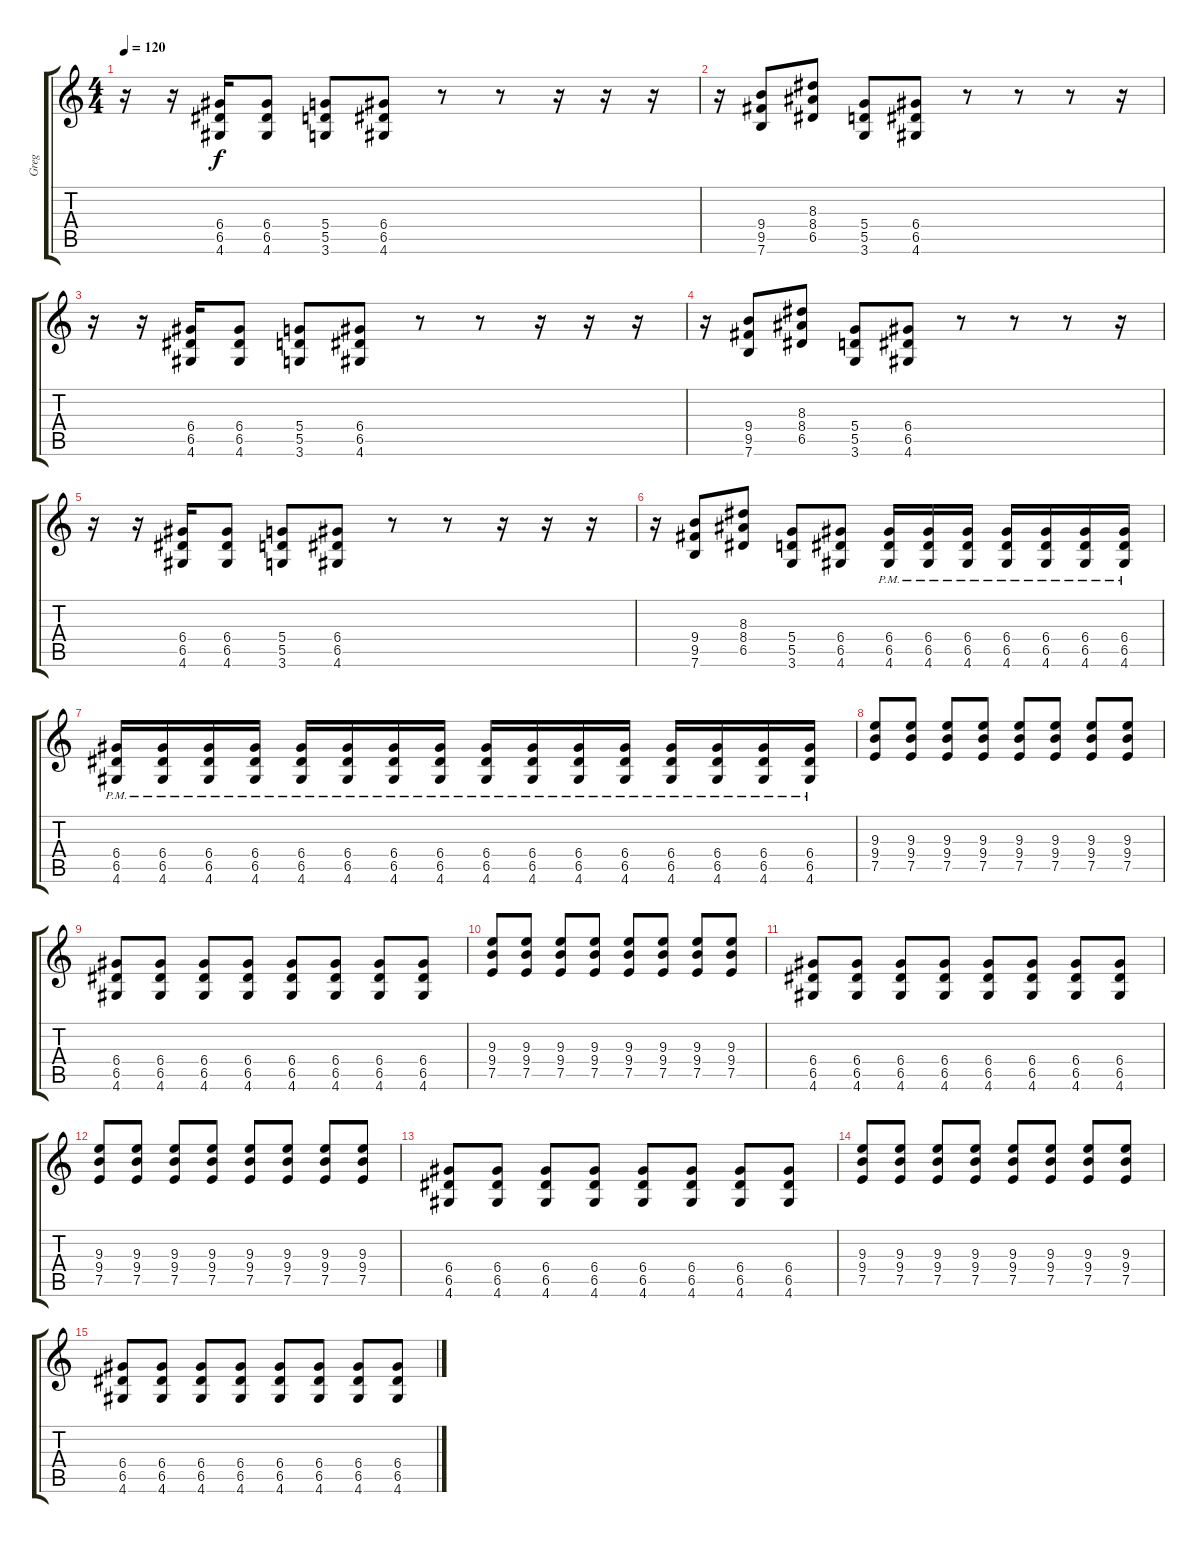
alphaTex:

\track ("Greg" "Greg") {instrument overdrivenguitar}
\staff {score tabs}
\tuning (E4 B3 G3 D3 A2 E2) {hide}
\ts (4 4)
\tempo 120
\clef g2
\ks c
r.16{dy f} r.16 (6.4 6.5 4.6).16 (6.4 6.5 4.6).8 (5.4 5.5 3.6).8 (6.4 6.5 4.6).8 r.8 r.8 r.16 r.16 r.16 |
r.16 (9.4 9.5 7.6).8 (8.3 8.4 6.5).8 (5.4 5.5 3.6).8 (6.4 6.5 4.6).8 r.8 r.8 r.8 r.16 |
r.16 r.16 (6.4 6.5 4.6).16 (6.4 6.5 4.6).8 (5.4 5.5 3.6).8 (6.4 6.5 4.6).8 r.8 r.8 r.16 r.16 r.16 |
r.16 (9.4 9.5 7.6).8 (8.3 8.4 6.5).8 (5.4 5.5 3.6).8 (6.4 6.5 4.6).8 r.8 r.8 r.8 r.16 |
r.16 r.16 (6.4 6.5 4.6).16 (6.4 6.5 4.6).8 (5.4 5.5 3.6).8 (6.4 6.5 4.6).8 r.8 r.8 r.16 r.16 r.16 |
r.16 (9.4 9.5 7.6).8 (8.3 8.4 6.5).8 (5.4 5.5 3.6).8 (6.4 6.5 4.6).8 (6.4{pm} 6.5{pm} 4.6{pm}).16 (6.4{pm} 6.5{pm} 4.6{pm}).16 (6.4{pm} 6.5{pm} 4.6{pm}).16 (6.4{pm} 6.5{pm} 4.6{pm}).16 (6.4{pm} 6.5{pm} 4.6{pm}).16 (6.4{pm} 6.5{pm} 4.6{pm}).16 (6.4{pm} 6.5{pm} 4.6{pm}).16 |
(6.4{pm} 6.5{pm} 4.6{pm}).16 (6.4{pm} 6.5{pm} 4.6{pm}).16 (6.4{pm} 6.5{pm} 4.6{pm}).16 (6.4{pm} 6.5{pm} 4.6{pm}).16 (6.4{pm} 6.5{pm} 4.6{pm}).16 (6.4{pm} 6.5{pm} 4.6{pm}).16 (6.4{pm} 6.5{pm} 4.6{pm}).16 (6.4{pm} 6.5{pm} 4.6{pm}).16 (6.4{pm} 6.5{pm} 4.6{pm}).16 (6.4{pm} 6.5{pm} 4.6{pm}).16 (6.4{pm} 6.5{pm} 4.6{pm}).16 (6.4{pm} 6.5{pm} 4.6{pm}).16 (6.4{pm} 6.5{pm} 4.6{pm}).16 (6.4{pm} 6.5{pm} 4.6{pm}).16 (6.4{pm} 6.5{pm} 4.6{pm}).16 (6.4{pm} 6.5{pm} 4.6{pm}).16 |
(9.3 9.4 7.5).8 (9.3 9.4 7.5).8 (9.3 9.4 7.5).8 (9.3 9.4 7.5).8 (9.3 9.4 7.5).8 (9.3 9.4 7.5).8 (9.3 9.4 7.5).8 (9.3 9.4 7.5).8 |
(6.4 6.5 4.6).8 (6.4 6.5 4.6).8 (6.4 6.5 4.6).8 (6.4 6.5 4.6).8 (6.4 6.5 4.6).8 (6.4 6.5 4.6).8 (6.4 6.5 4.6).8 (6.4 6.5 4.6).8 |
(9.3 9.4 7.5).8 (9.3 9.4 7.5).8 (9.3 9.4 7.5).8 (9.3 9.4 7.5).8 (9.3 9.4 7.5).8 (9.3 9.4 7.5).8 (9.3 9.4 7.5).8 (9.3 9.4 7.5).8 |
(6.4 6.5 4.6).8 (6.4 6.5 4.6).8 (6.4 6.5 4.6).8 (6.4 6.5 4.6).8 (6.4 6.5 4.6).8 (6.4 6.5 4.6).8 (6.4 6.5 4.6).8 (6.4 6.5 4.6).8 |
(9.3 9.4 7.5).8 (9.3 9.4 7.5).8 (9.3 9.4 7.5).8 (9.3 9.4 7.5).8 (9.3 9.4 7.5).8 (9.3 9.4 7.5).8 (9.3 9.4 7.5).8 (9.3 9.4 7.5).8 |
(6.4 6.5 4.6).8 (6.4 6.5 4.6).8 (6.4 6.5 4.6).8 (6.4 6.5 4.6).8 (6.4 6.5 4.6).8 (6.4 6.5 4.6).8 (6.4 6.5 4.6).8 (6.4 6.5 4.6).8 |
(9.3 9.4 7.5).8 (9.3 9.4 7.5).8 (9.3 9.4 7.5).8 (9.3 9.4 7.5).8 (9.3 9.4 7.5).8 (9.3 9.4 7.5).8 (9.3 9.4 7.5).8 (9.3 9.4 7.5).8 |
(6.4 6.5 4.6).8 (6.4 6.5 4.6).8 (6.4 6.5 4.6).8 (6.4 6.5 4.6).8 (6.4 6.5 4.6).8 (6.4 6.5 4.6).8 (6.4 6.5 4.6).8 (6.4 6.5 4.6).8
